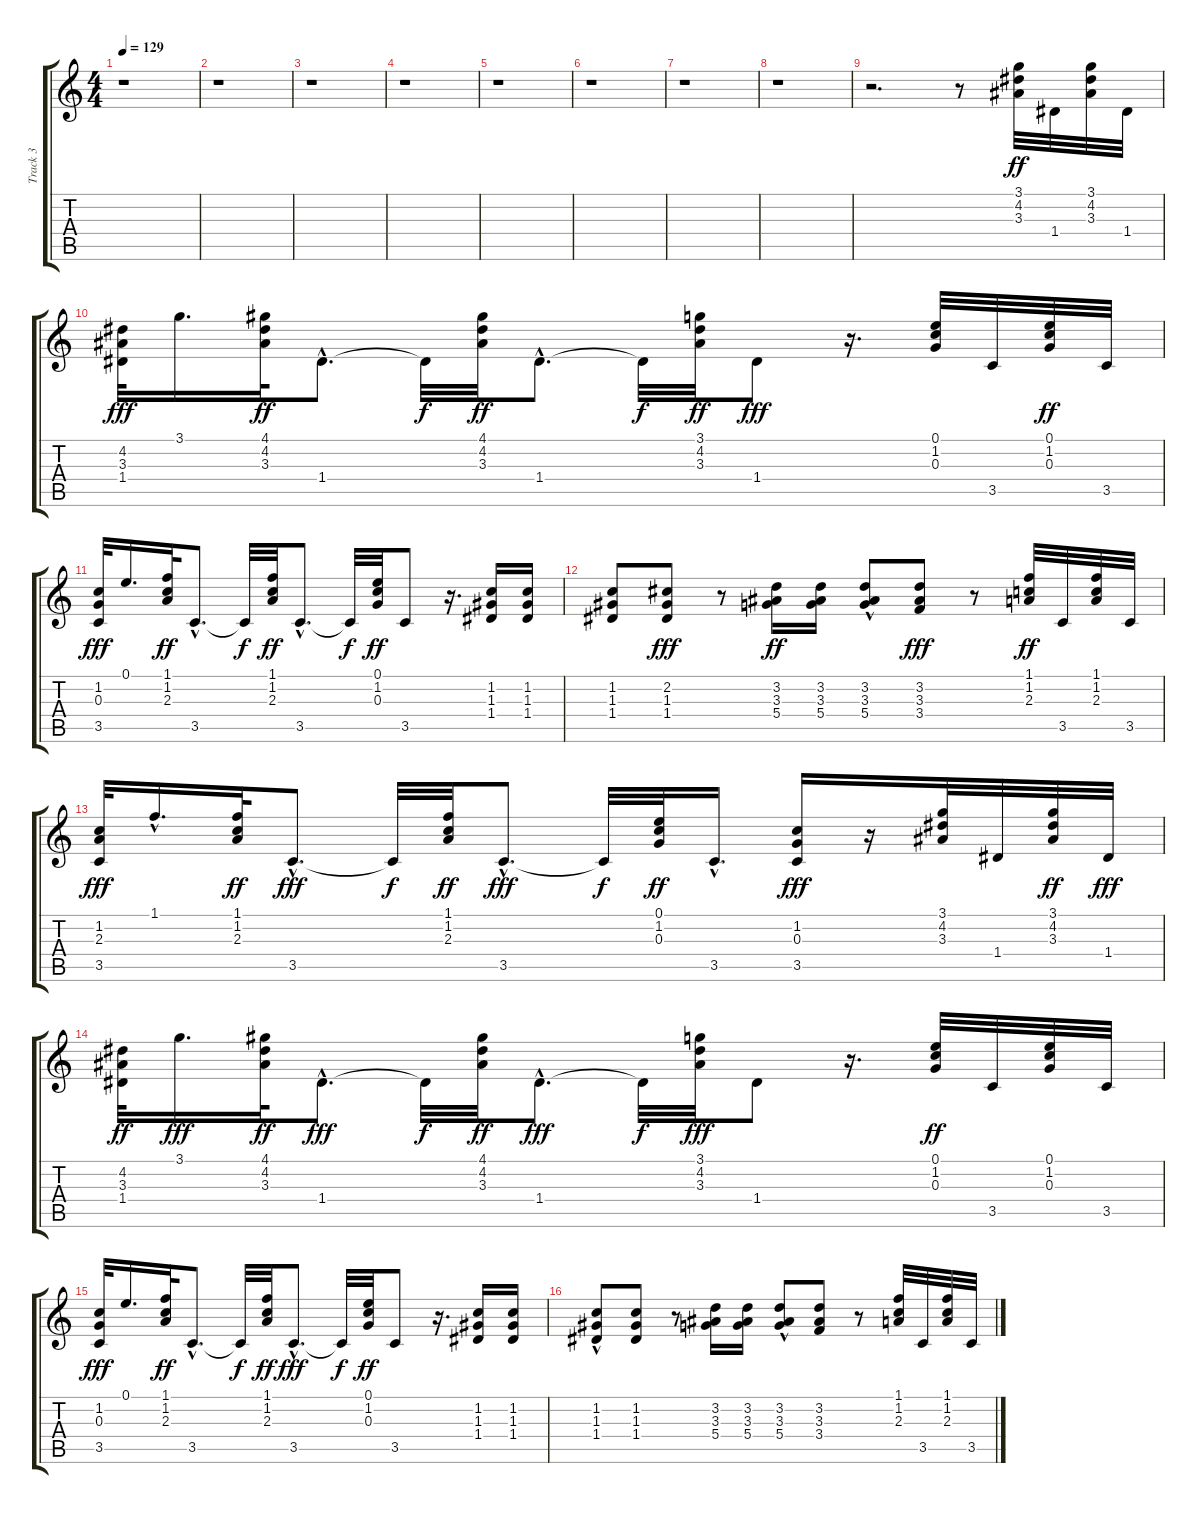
\track ("Track 3" "Track 3") {instrument acousticguitarsteel}
\staff {score tabs}
\tuning (E4 B3 G3 D3 A2 E2) {hide}
\ts (4 4)
\tempo 129
\clef g2
\ks c
r.1{dy ff instrument acousticguitarsteel} |
r.1 |
r.1 |
r.1 |
r.1 |
r.1 |
r.1 |
r.1 |
r.2{d} r.8 (3.1 4.2 3.3).32 1.4.32 (3.1 4.2 3.3).32 1.4.32 |
(4.2 3.3 1.4).32{dy fff} 3.1.16{d} (4.1 4.2 3.3).32{dy ff} 1.4{hac}.8{d} 1.4{t}.32{dy f} (4.1 4.2 3.3).32{dy ff} 1.4{hac}.8{d} 1.4{t}.32{dy f} (3.1 4.2 3.3).32{dy ff} 1.4.8{dy fff} r.16{d} (0.1 1.2 0.3).32 3.5.32 (0.1 1.2 0.3).32{dy ff} 3.5.32 |
(1.2 0.3 3.5).32{dy fff} 0.1.16{d} (1.1 1.2 2.3).32{dy ff} 3.5{hac}.8{d} 3.5{t}.32{dy f} (1.1 1.2 2.3).32{dy ff} 3.5{hac}.8{d} 3.5{t}.32{dy f} (0.1 1.2 0.3).32{dy ff} 3.5.8 r.16{d} (1.2 1.3 1.4).16 (1.2 1.3 1.4).16 |
(1.2 1.3 1.4).8 (2.2 1.3 1.4).8{dy fff} r.8 (3.2 3.3 5.4).16{dy ff} (3.2 3.3 5.4).16 (3.2{hac} 3.3 5.4).8 (3.2 3.3 3.4).8{dy fff} r.8 (1.1 1.2 2.3).32{dy ff} 3.5.32 (1.1 1.2 2.3).32 3.5.32 |
(1.2 2.3 3.5).32{dy fff} 1.1{hac}.16{d} (1.1 1.2 2.3).32{dy ff} 3.5{hac}.8{d dy fff} 3.5{t}.32{dy f} (1.1 1.2 2.3).32{dy ff} 3.5{hac}.8{d dy fff} 3.5{t}.32{dy f} (0.1 1.2 0.3).32{dy ff} 3.5{hac}.16{d} (1.2 0.3 3.5).16{dy fff} r.16 (3.1 4.2 3.3).32 1.4.32 (3.1 4.2 3.3).32{dy ff} 1.4.32{dy fff} |
(4.2 3.3 1.4).32{dy ff} 3.1.16{d dy fff} (4.1 4.2 3.3).32{dy ff} 1.4{hac}.8{d dy fff} 1.4{t}.32{dy f} (4.1 4.2 3.3).32{dy ff} 1.4{hac}.8{d dy fff} 1.4{t}.32{dy f} (3.1 4.2 3.3).32{dy fff} 1.4.8 r.16{d} (0.1 1.2 0.3).32{dy ff} 3.5.32 (0.1 1.2 0.3).32 3.5.32 |
(1.2 0.3 3.5).32{dy fff} 0.1.16{d} (1.1 1.2 2.3).32{dy ff} 3.5{hac}.8{d} 3.5{t}.32{dy f} (1.1 1.2 2.3).32{dy ff} 3.5{hac}.8{d dy fff} 3.5{t}.32{dy f} (0.1 1.2 0.3).32{dy ff} 3.5.8 r.16{d} (1.2 1.3 1.4).16 (1.2 1.3 1.4).16 |
(1.2{hac} 1.3 1.4).8 (1.2 1.3 1.4).8 r.8 (3.2 3.3 5.4).16 (3.2 3.3 5.4).16 (3.2{hac} 3.3 5.4).8 (3.2 3.3 3.4).8 r.8 (1.1 1.2 2.3).32 3.5.32 (1.1 1.2 2.3).32 3.5.32
